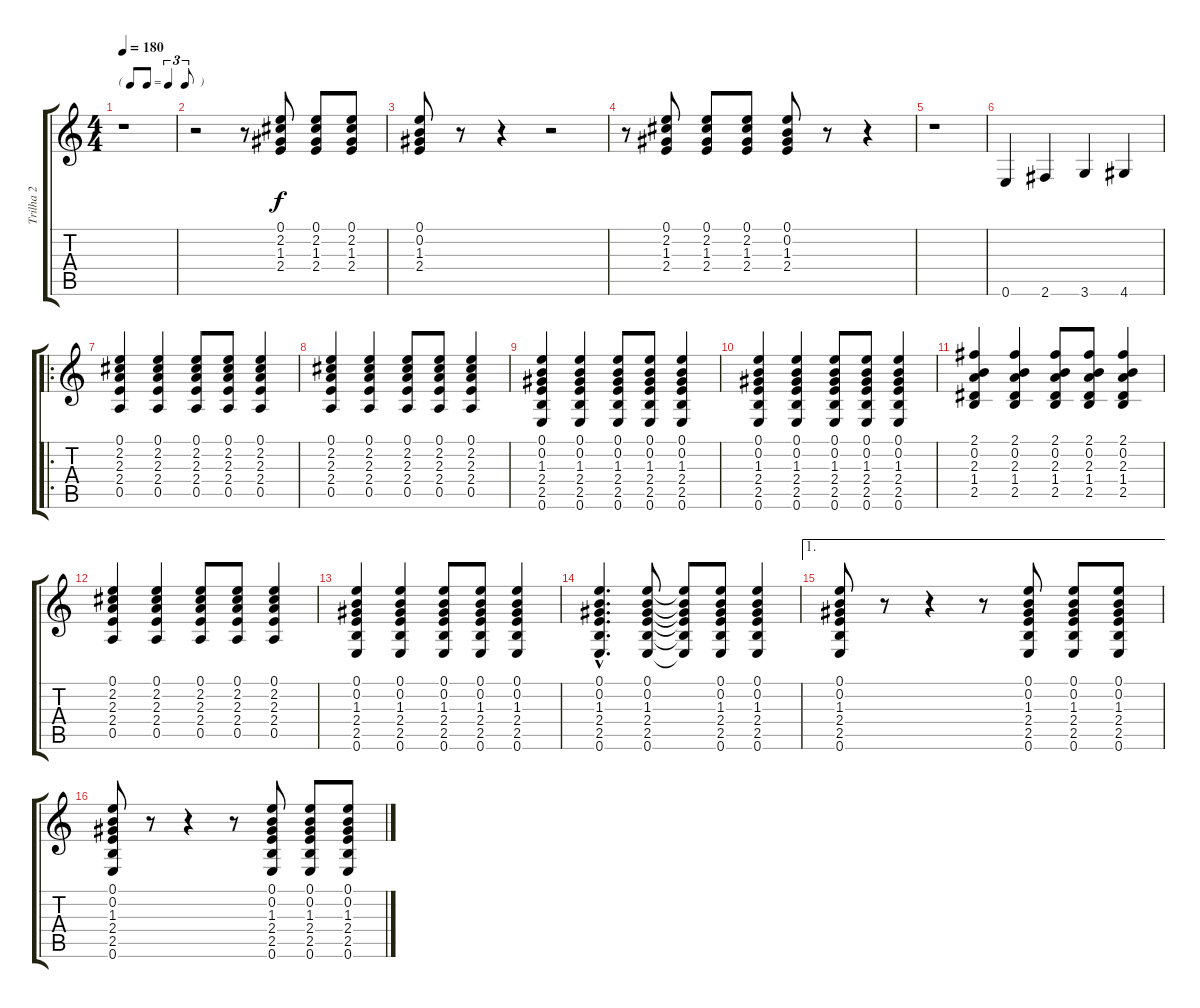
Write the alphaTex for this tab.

\track ("Trilha 2" "Trilha 2") {instrument acousticguitarsteel}
\staff {score tabs}
\tuning (E4 B3 G3 D3 A2 E2) {hide}
\ts (4 4)
\tf triplet8th
\tempo 180
\clef g2
\ks c
r.1{dy f instrument acousticguitarsteel} |
r.2 r.8 (0.1 2.2 1.3 2.4).8 (0.1 2.2 1.3 2.4).8 (0.1 2.2 1.3 2.4).8 |
(0.1 0.2 1.3 2.4).8 r.8 r.4 r.2 |
r.8 (0.1 2.2 1.3 2.4).8 (0.1 2.2 1.3 2.4).8 (0.1 2.2 1.3 2.4).8 (0.1 0.2 1.3 2.4).8 r.8 r.4 |
r.1 |
0.6.4 2.6.4 3.6.4 4.6.4 |
\ro
(0.1 2.2 2.3 2.4 0.5).4 (0.1 2.2 2.3 2.4 0.5).4 (0.1 2.2 2.3 2.4 0.5).8 (0.1 2.2 2.3 2.4 0.5).8 (0.1 2.2 2.3 2.4 0.5).4 |
(0.1 2.2 2.3 2.4 0.5).4 (0.1 2.2 2.3 2.4 0.5).4 (0.1 2.2 2.3 2.4 0.5).8 (0.1 2.2 2.3 2.4 0.5).8 (0.1 2.2 2.3 2.4 0.5).4 |
(0.1 0.2 1.3 2.4 2.5 0.6).4 (0.1 0.2 1.3 2.4 2.5 0.6).4 (0.1 0.2 1.3 2.4 2.5 0.6).8 (0.1 0.2 1.3 2.4 2.5 0.6).8 (0.1 0.2 1.3 2.4 2.5 0.6).4 |
(0.1 0.2 1.3 2.4 2.5 0.6).4 (0.1 0.2 1.3 2.4 2.5 0.6).4 (0.1 0.2 1.3 2.4 2.5 0.6).8 (0.1 0.2 1.3 2.4 2.5 0.6).8 (0.1 0.2 1.3 2.4 2.5 0.6).4 |
(2.1 0.2 2.3 1.4 2.5).4 (2.1 0.2 2.3 1.4 2.5).4 (2.1 0.2 2.3 1.4 2.5).8 (2.1 0.2 2.3 1.4 2.5).8 (2.1 0.2 2.3 1.4 2.5).4 |
(0.1 2.2 2.3 2.4 0.5).4 (0.1 2.2 2.3 2.4 0.5).4 (0.1 2.2 2.3 2.4 0.5).8 (0.1 2.2 2.3 2.4 0.5).8 (0.1 2.2 2.3 2.4 0.5).4 |
(0.1 0.2 1.3 2.4 2.5 0.6).4 (0.1 0.2 1.3 2.4 2.5 0.6).4 (0.1 0.2 1.3 2.4 2.5 0.6).8 (0.1 0.2 1.3 2.4 2.5 0.6).8 (0.1 0.2 1.3 2.4 2.5 0.6).4 |
(0.1{hac} 0.2{hac} 1.3{hac} 2.4{hac} 2.5{hac} 0.6{hac}).4{d} (0.1 0.2 1.3 2.4 2.5 0.6).8 (0.1{t} 0.2{t} 1.3{t} 2.4{t} 2.5{t} 0.6{t}).8 (0.1 0.2 1.3 2.4 2.5 0.6).8 (0.1 0.2 1.3 2.4 2.5 0.6).4 |
\ae 1
(0.1 0.2 1.3 2.4 2.5 0.6).8 r.8 r.4 r.8 (0.1 0.2 1.3 2.4 2.5 0.6).8 (0.1 0.2 1.3 2.4 2.5 0.6).8 (0.1 0.2 1.3 2.4 2.5 0.6).8 |
(0.1 0.2 1.3 2.4 2.5 0.6).8 r.8 r.4 r.8 (0.1 0.2 1.3 2.4 2.5 0.6).8 (0.1 0.2 1.3 2.4 2.5 0.6).8 (0.1 0.2 1.3 2.4 2.5 0.6).8
